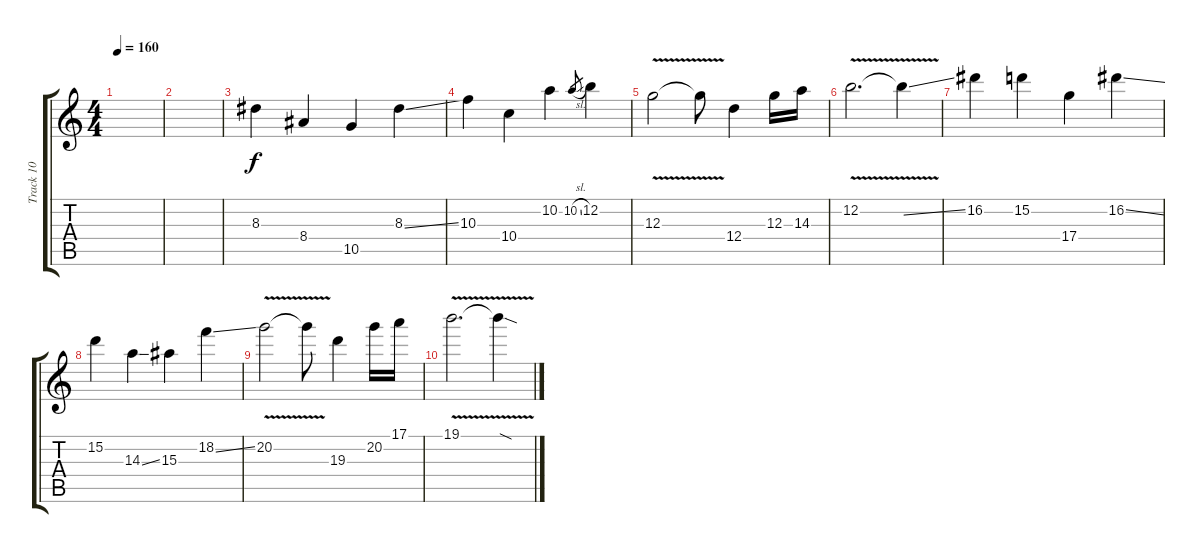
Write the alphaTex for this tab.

\track ("Track 10" "Track 10") {instrument distortionguitar}
\staff {score tabs}
\tuning (E4 B3 G3 D3 A2 E2) {hide}
\ts (4 4)
\tempo 160
\clef g2
\ks c
|
|
8.3.4 8.4.4 10.5.4 8.3{ss}.4 |
10.3.4 10.4.4 10.2.4 10.2{sl}.8{gr} 12.2.4 |
12.3{v}.2 12.3{t}.8 12.4.4 12.3.16 14.3.16 |
12.2{v}.2{d} 12.2{ss t}.4 |
16.2.4 15.2.4 17.4.4 16.2{ss}.4 |
15.2.4 14.3{ss}.4 15.3.4 18.2{ss}.4 |
20.2{v}.2 20.2{t}.8 19.3.4 20.2.16 17.1.16 |
19.1{v}.2{d} 19.1{sod t}.4
